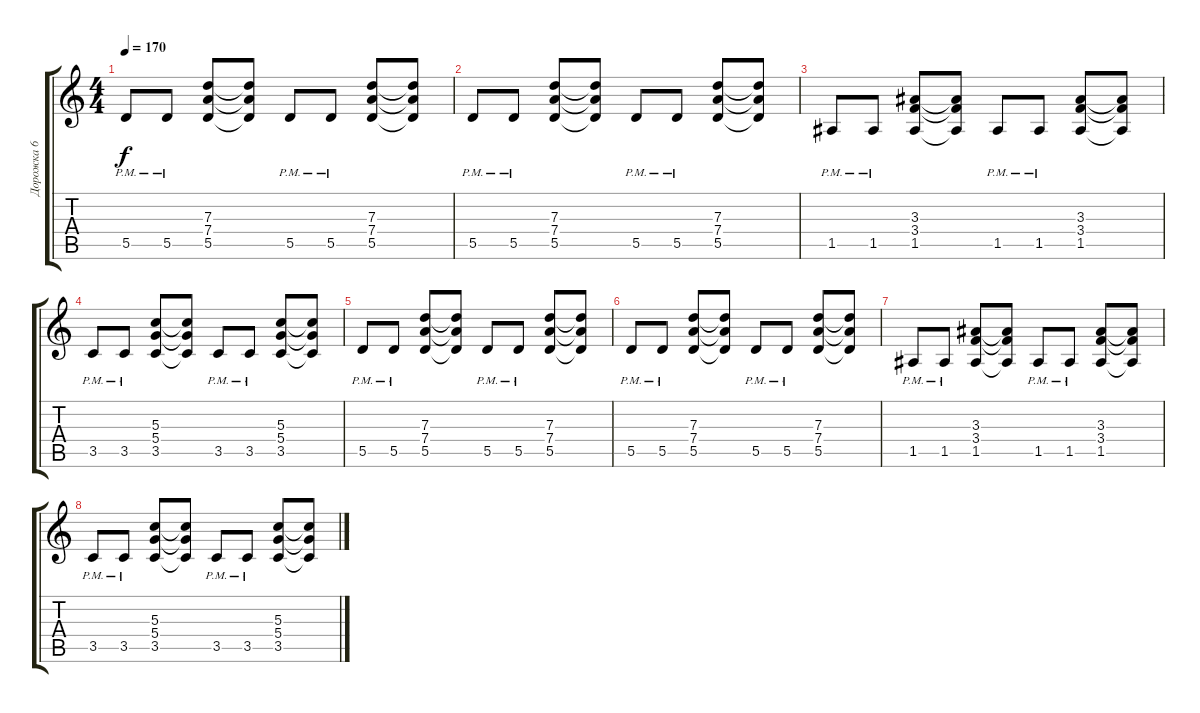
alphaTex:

\track ("Дорожка 6" "Дорожка 6") {instrument distortionguitar}
\staff {score tabs}
\tuning (E4 B3 G3 D3 A2 E2) {hide}
\ts (4 4)
\tempo 170
\clef g2
\ks c
5.5{pm}.8{dy f} 5.5{pm}.8 (7.3 7.4 5.5).8 (7.3{t} 7.4{t} 5.5{t}).8 5.5{pm}.8 5.5{pm}.8 (7.3 7.4 5.5).8 (7.3{t} 7.4{t} 5.5{t}).8 |
5.5{pm}.8 5.5{pm}.8 (7.3 7.4 5.5).8 (7.3{t} 7.4{t} 5.5{t}).8 5.5{pm}.8 5.5{pm}.8 (7.3 7.4 5.5).8 (7.3{t} 7.4{t} 5.5{t}).8 |
1.5{pm}.8 1.5{pm}.8 (3.3 3.4 1.5).8 (3.3{t} 3.4{t} 1.5{t}).8 1.5{pm}.8 1.5{pm}.8 (3.3 3.4 1.5).8 (3.3{t} 3.4{t} 1.5{t}).8 |
3.5{pm}.8 3.5{pm}.8 (5.3 5.4 3.5).8 (5.3{t} 5.4{t} 3.5{t}).8 3.5{pm}.8 3.5{pm}.8 (5.3 5.4 3.5).8 (5.3{t} 5.4{t} 3.5{t}).8 |
5.5{pm}.8 5.5{pm}.8 (7.3 7.4 5.5).8 (7.3{t} 7.4{t} 5.5{t}).8 5.5{pm}.8 5.5{pm}.8 (7.3 7.4 5.5).8 (7.3{t} 7.4{t} 5.5{t}).8 |
5.5{pm}.8 5.5{pm}.8 (7.3 7.4 5.5).8 (7.3{t} 7.4{t} 5.5{t}).8 5.5{pm}.8 5.5{pm}.8 (7.3 7.4 5.5).8 (7.3{t} 7.4{t} 5.5{t}).8 |
1.5{pm}.8 1.5{pm}.8 (3.3 3.4 1.5).8 (3.3{t} 3.4{t} 1.5{t}).8 1.5{pm}.8 1.5{pm}.8 (3.3 3.4 1.5).8 (3.3{t} 3.4{t} 1.5{t}).8 |
3.5{pm}.8 3.5{pm}.8 (5.3 5.4 3.5).8 (5.3{t} 5.4{t} 3.5{t}).8 3.5{pm}.8 3.5{pm}.8 (5.3 5.4 3.5).8 (5.3{t} 5.4{t} 3.5{t}).8
